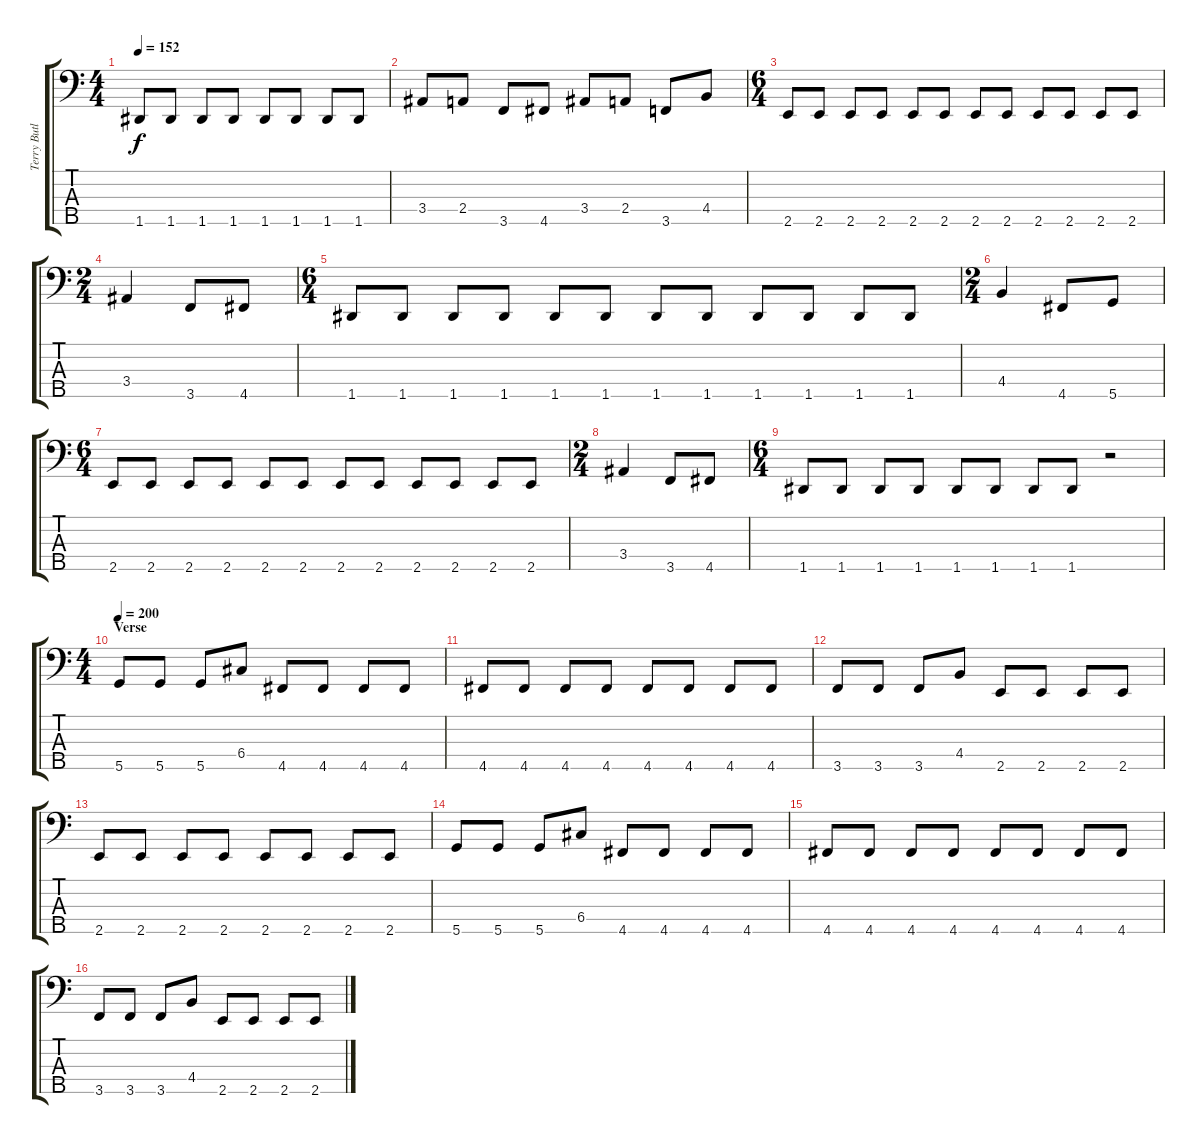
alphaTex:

\track ("Terry Butler" "Terry Butl") {instrument electricbassfinger}
\staff {score tabs}
\tuning (A2 F2 C2 G1 D1) {hide}
\ts (4 4)
\tempo 152
\clef f4
\ks c
1.5.8{dy f} 1.5.8 1.5.8 1.5.8 1.5.8 1.5.8 1.5.8 1.5.8 |
3.4.8 2.4.8 3.5.8 4.5.8 3.4.8 2.4.8 3.5.8 4.4.8 |
\ts (6 4)
2.5.8 2.5.8 2.5.8 2.5.8 2.5.8 2.5.8 2.5.8 2.5.8 2.5.8 2.5.8 2.5.8 2.5.8 |
\ts (2 4)
3.4.4 3.5.8 4.5.8 |
\ts (6 4)
1.5.8 1.5.8 1.5.8 1.5.8 1.5.8 1.5.8 1.5.8 1.5.8 1.5.8 1.5.8 1.5.8 1.5.8 |
\ts (2 4)
4.4.4 4.5.8 5.5.8 |
\ts (6 4)
2.5.8 2.5.8 2.5.8 2.5.8 2.5.8 2.5.8 2.5.8 2.5.8 2.5.8 2.5.8 2.5.8 2.5.8 |
\ts (2 4)
3.4.4 3.5.8 4.5.8 |
\ts (6 4)
1.5.8 1.5.8 1.5.8 1.5.8 1.5.8 1.5.8 1.5.8 1.5.8 r.2 |
\ts (4 4)
\section ("" "Verse")
\tempo 200
5.5.8 5.5.8 5.5.8 6.4.8 4.5.8 4.5.8 4.5.8 4.5.8 |
4.5.8 4.5.8 4.5.8 4.5.8 4.5.8 4.5.8 4.5.8 4.5.8 |
3.5.8 3.5.8 3.5.8 4.4.8 2.5.8 2.5.8 2.5.8 2.5.8 |
2.5.8 2.5.8 2.5.8 2.5.8 2.5.8 2.5.8 2.5.8 2.5.8 |
5.5.8 5.5.8 5.5.8 6.4.8 4.5.8 4.5.8 4.5.8 4.5.8 |
4.5.8 4.5.8 4.5.8 4.5.8 4.5.8 4.5.8 4.5.8 4.5.8 |
3.5.8 3.5.8 3.5.8 4.4.8 2.5.8 2.5.8 2.5.8 2.5.8
